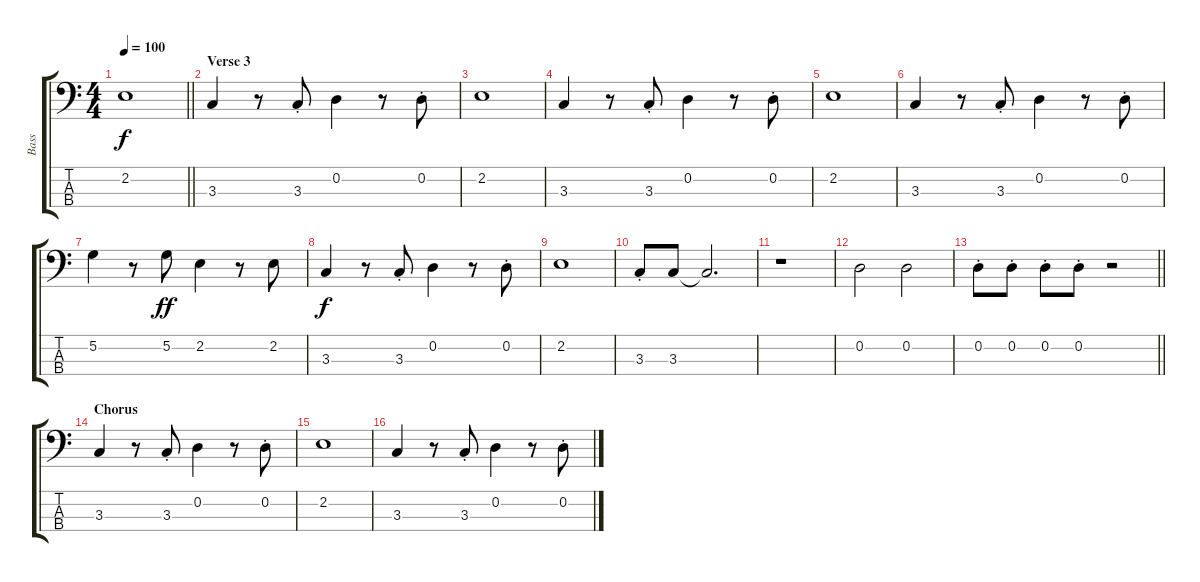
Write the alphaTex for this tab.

\track ("Bass" "Bass") {instrument electricbassfinger}
\staff {score tabs}
\tuning (G2 D2 A1 E1) {hide}
\ts (4 4)
\tempo 100
\clef f4
\barLineRight lightlight
\ks c
2.2.1{dy f} |
\section ("" "Verse 3")
3.3.4 r.8 3.3{st}.8 0.2.4 r.8 0.2{st}.8 |
2.2.1 |
3.3.4 r.8 3.3{st}.8 0.2.4 r.8 0.2{st}.8 |
2.2.1 |
3.3.4 r.8 3.3{st}.8 0.2.4 r.8 0.2{st}.8 |
5.2.4 r.8 5.2.8{dy ff} 2.2.4 r.8 2.2.8 |
3.3.4{dy f} r.8 3.3{st}.8 0.2.4 r.8 0.2{st}.8 |
2.2.1 |
3.3{st}.8 3.3.8 3.3{t}.2{d} |
r.1 |
0.2.2 0.2.2 |
\barLineRight lightlight
0.2{st}.8 0.2{st}.8 0.2{st}.8 0.2{st}.8 r.2 |
\section ("" "Chorus")
3.3.4 r.8 3.3{st}.8 0.2.4 r.8 0.2{st}.8 |
2.2.1 |
3.3.4 r.8 3.3{st}.8 0.2.4 r.8 0.2{st}.8
